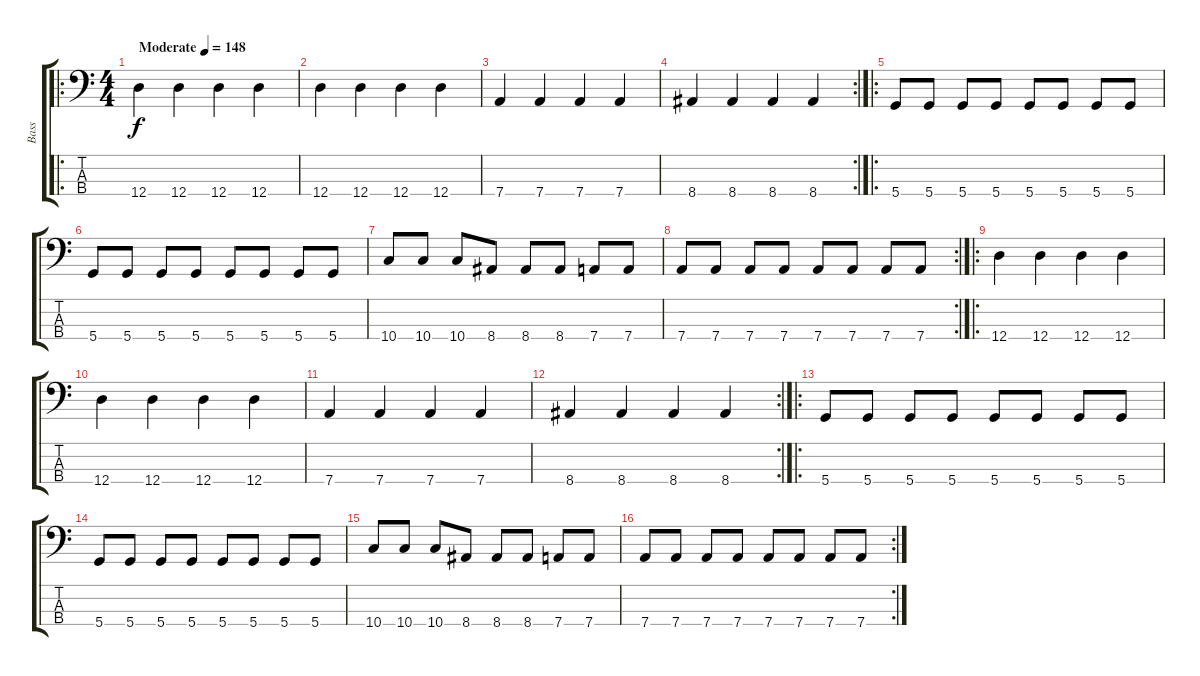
\track ("Bass" "Bass") {instrument electricbassfinger}
\staff {score tabs}
\tuning (G2 D2 A1 D1) {hide}
\ro
\ts (4 4)
\tempo (148 "Moderate")
\clef f4
\ks c
12.4.4{dy f instrument electricbassfinger} 12.4.4 12.4.4 12.4.4 |
12.4.4 12.4.4 12.4.4 12.4.4 |
7.4.4 7.4.4 7.4.4 7.4.4 |
\rc 2
8.4.4 8.4.4 8.4.4 8.4.4 |
\ro
5.4.8 5.4.8 5.4.8 5.4.8 5.4.8 5.4.8 5.4.8 5.4.8 |
5.4.8 5.4.8 5.4.8 5.4.8 5.4.8 5.4.8 5.4.8 5.4.8 |
10.4.8 10.4.8 10.4.8 8.4.8 8.4.8 8.4.8 7.4.8 7.4.8 |
\rc 2
7.4.8 7.4.8 7.4.8 7.4.8 7.4.8 7.4.8 7.4.8 7.4.8 |
\ro
12.4.4 12.4.4 12.4.4 12.4.4 |
12.4.4 12.4.4 12.4.4 12.4.4 |
7.4.4 7.4.4 7.4.4 7.4.4 |
\rc 2
8.4.4 8.4.4 8.4.4 8.4.4 |
\ro
5.4.8 5.4.8 5.4.8 5.4.8 5.4.8 5.4.8 5.4.8 5.4.8 |
5.4.8 5.4.8 5.4.8 5.4.8 5.4.8 5.4.8 5.4.8 5.4.8 |
10.4.8 10.4.8 10.4.8 8.4.8 8.4.8 8.4.8 7.4.8 7.4.8 |
\rc 2
7.4.8 7.4.8 7.4.8 7.4.8 7.4.8 7.4.8 7.4.8 7.4.8
